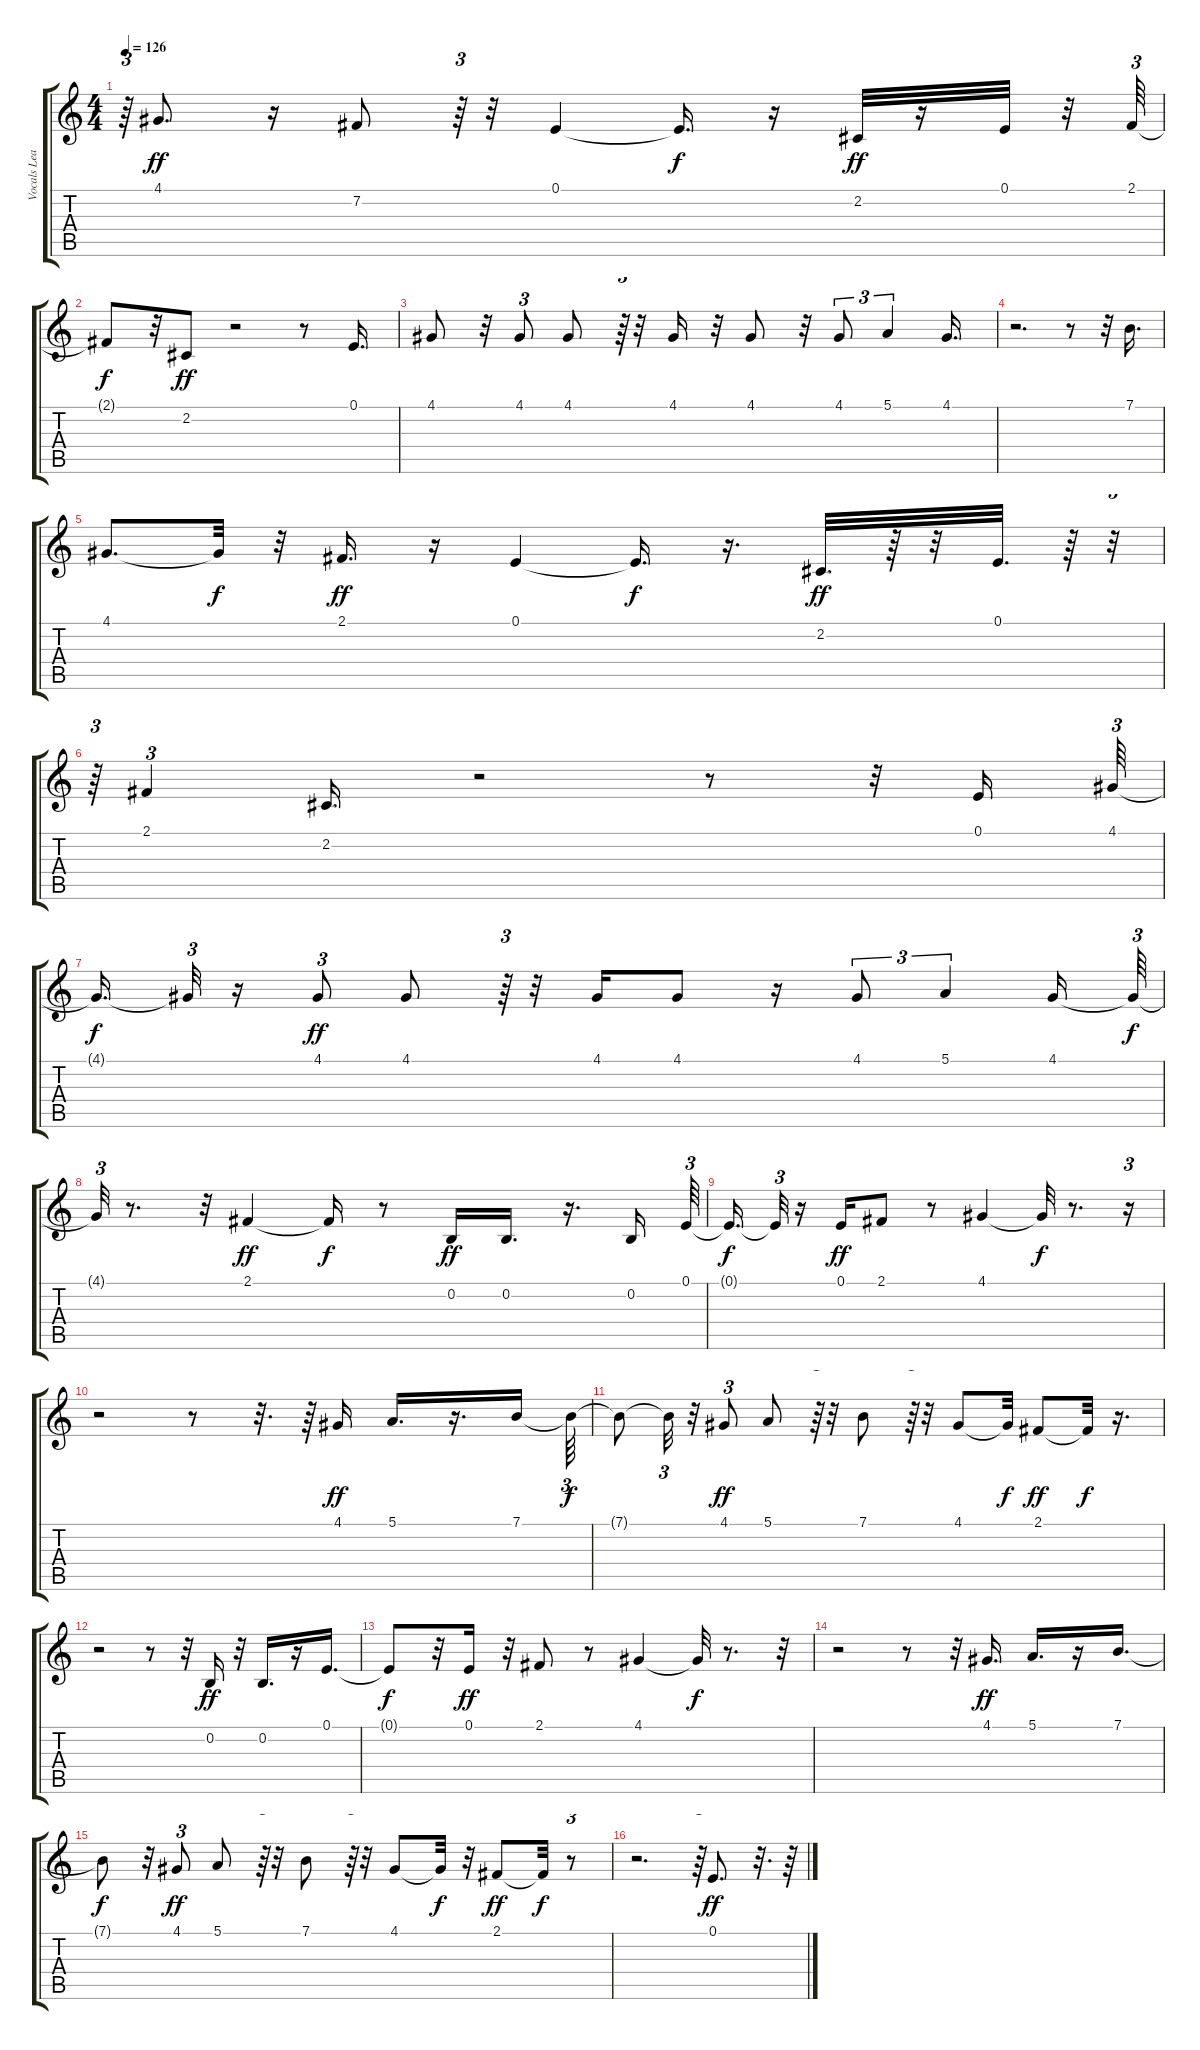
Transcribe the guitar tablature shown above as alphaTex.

\track ("Vocals Lead" "Vocals Lea") {instrument lead1square}
\staff {score tabs}
\tuning (E4 B3 G3 D3 A2 E2) {hide}
\ts (4 4)
\tempo 126
\clef g2
\ks c
r.64{tu (3 2) dy ff} 4.1.8{d} r.16 7.2.8 r.64{tu (3 2)} r.32 0.1.4 0.1{t}.16{d dy f} r.16 2.2.32{dy ff} r.16 0.1.32 r.32 2.1.64{tu (3 2)} |
2.1{t}.8{dy f} r.32 2.2.8{dy ff} r.2 r.8 0.1.16{d} |
4.1.8 r.32 4.1.8{tu (3 2)} 4.1.8 r.64{tu (3 2)} r.32 4.1.16 r.32 4.1.8 r.32 4.1.8{tu (3 2)} 5.1.4{tu (3 2)} 4.1.16{d} |
r.2{d} r.8 r.32 7.1.16{d} |
4.1.8{d} 4.1{t}.32{dy f} r.32 2.1.16{d dy ff} r.16 0.1.4 0.1{t}.16{d dy f} r.16{d} 2.2.32{d dy ff} r.64 r.32 0.1.32{d} r.64 r.32{tu (3 2)} |
r.64{tu (3 2)} 2.1.4{tu (3 2)} 2.2.16{d} r.2 r.8 r.32 0.1.16 4.1.64{tu (3 2)} |
4.1{t}.16{d dy f} 4.1{t}.32{tu (3 2)} r.16 4.1.8{tu (3 2) dy ff} 4.1.8 r.64{tu (3 2)} r.32 4.1.16 4.1.8 r.16 4.1.8{tu (3 2)} 5.1.4{tu (3 2)} 4.1.16 4.1{t}.64{tu (3 2) dy f} |
4.1{t}.32{tu (3 2)} r.8{d} r.32 2.1.4{dy ff} 2.1{t}.16{dy f} r.8 0.2.16{dy ff} 0.2.16{d} r.16{d} 0.2.16 0.1.64{tu (3 2)} |
0.1{t}.16{d dy f} 0.1{t}.32{tu (3 2)} r.16 0.1.16{dy ff} 2.1.8 r.8 4.1.4 4.1{t}.32{dy f} r.8{d} r.16{tu (3 2)} |
r.2 r.8 r.32{d} r.64 4.1.16{dy ff} 5.1.16{d} r.16{d} 7.1.16 7.1{t}.64{tu (3 2) dy f} |
7.1{t}.8 7.1{t}.32{tu (3 2)} r.32 4.1.8{tu (3 2) dy ff} 5.1.8 r.64{tu (3 2)} r.32 7.1.8 r.64{tu (3 2)} r.32 4.1.8 4.1{t}.32{dy f} 2.1.8{dy ff} 2.1{t}.32{dy f} r.16{d} |
r.2 r.8 r.32 0.2.16{dy ff} r.32 0.2.16{d} r.16 0.1.16{d} |
0.1{t}.8{dy f} r.32 0.1.16{dy ff} r.32 2.1.8 r.8 4.1.4 4.1{t}.32{dy f} r.8{d} r.32 |
r.2 r.8 r.32 4.1.16{d dy ff} 5.1.16{d} r.16 7.1.16{d} |
7.1{t}.8{dy f} r.32 4.1.8{tu (3 2) dy ff} 5.1.8 r.64{tu (3 2)} r.32 7.1.8 r.64{tu (3 2)} r.32 4.1.8 4.1{t}.32{dy f} r.32 2.1.8{dy ff} 2.1{t}.32{dy f} r.8{tu (3 2)} |
r.2{d} r.64{tu (3 2)} 0.1.8{d dy ff} r.32{d} r.64
